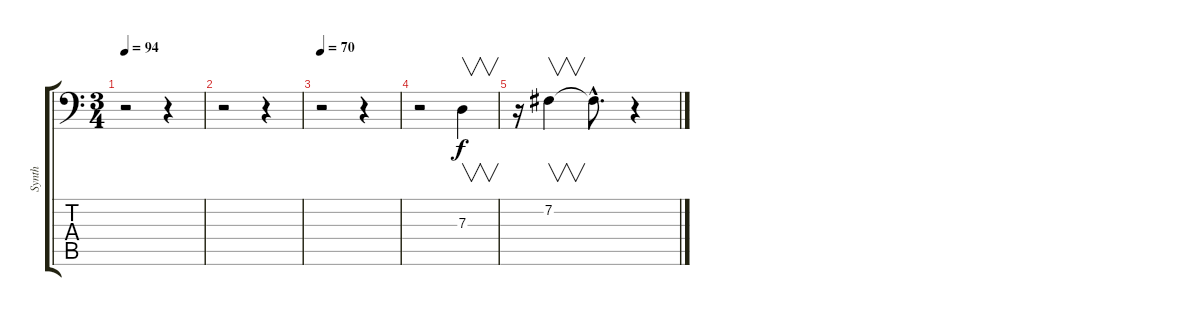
\track ("Synth" "Synth") {instrument fx7echoes}
\staff {score tabs}
\tuning (E3 B2 G2 D2 A1 E1) {hide}
\ts (3 4)
\tempo 94
\clef f4
\ks c
r.2{dy f} r.4 |
r.2 r.4 |
\tempo 70
r.2 r.4 |
r.2 7.3.4{v volume 9 instrument fx7echoes} |
r.16{volume 0} 7.2.4{v} 7.2{hac t}.8{d} r.4
